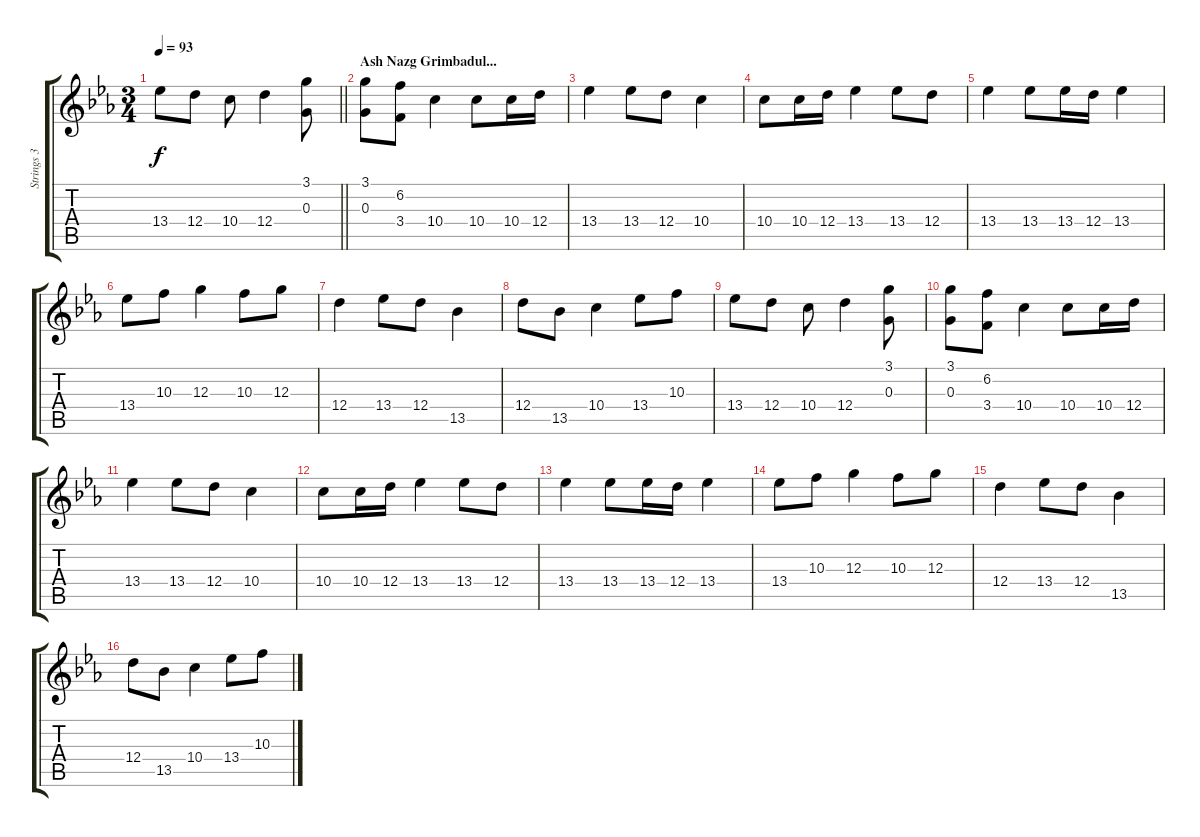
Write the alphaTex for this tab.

\track ("Strings 3" "Strings 3") {instrument synthstrings1}
\staff {score tabs}
\tuning (E5 B4 G4 D4 A3 E3) {hide}
\ts (3 4)
\tempo 93
\clef g2
\barLineRight lightlight
\ks cminor
13.4.8{dy f} 12.4.8 10.4.8 12.4.4 (3.1 0.3).8{instrument trumpet} |
\section ("" "Ash Nazg Grimbadul...")
(3.1 0.3).8 (6.2 3.4).8 10.4.4{instrument synthstrings1} 10.4.8 10.4.16 12.4.16 |
13.4.4 13.4.8 12.4.8 10.4.4 |
10.4.8 10.4.16 12.4.16 13.4.4 13.4.8 12.4.8 |
13.4.4 13.4.8 13.4.16 12.4.16 13.4.4 |
13.4.8 10.3.8 12.3.4 10.3.8 12.3.8 |
12.4.4 13.4.8 12.4.8 13.5.4 |
12.4.8 13.5.8 10.4.4 13.4.8 10.3.8 |
13.4.8 12.4.8 10.4.8 12.4.4 (3.1 0.3).8{instrument trumpet} |
(3.1 0.3).8 (6.2 3.4).8 10.4.4{instrument synthstrings1} 10.4.8 10.4.16 12.4.16 |
13.4.4 13.4.8 12.4.8 10.4.4 |
10.4.8 10.4.16 12.4.16 13.4.4 13.4.8 12.4.8 |
13.4.4 13.4.8 13.4.16 12.4.16 13.4.4 |
13.4.8 10.3.8 12.3.4 10.3.8 12.3.8 |
12.4.4 13.4.8 12.4.8 13.5.4 |
12.4.8 13.5.8 10.4.4 13.4.8 10.3.8
